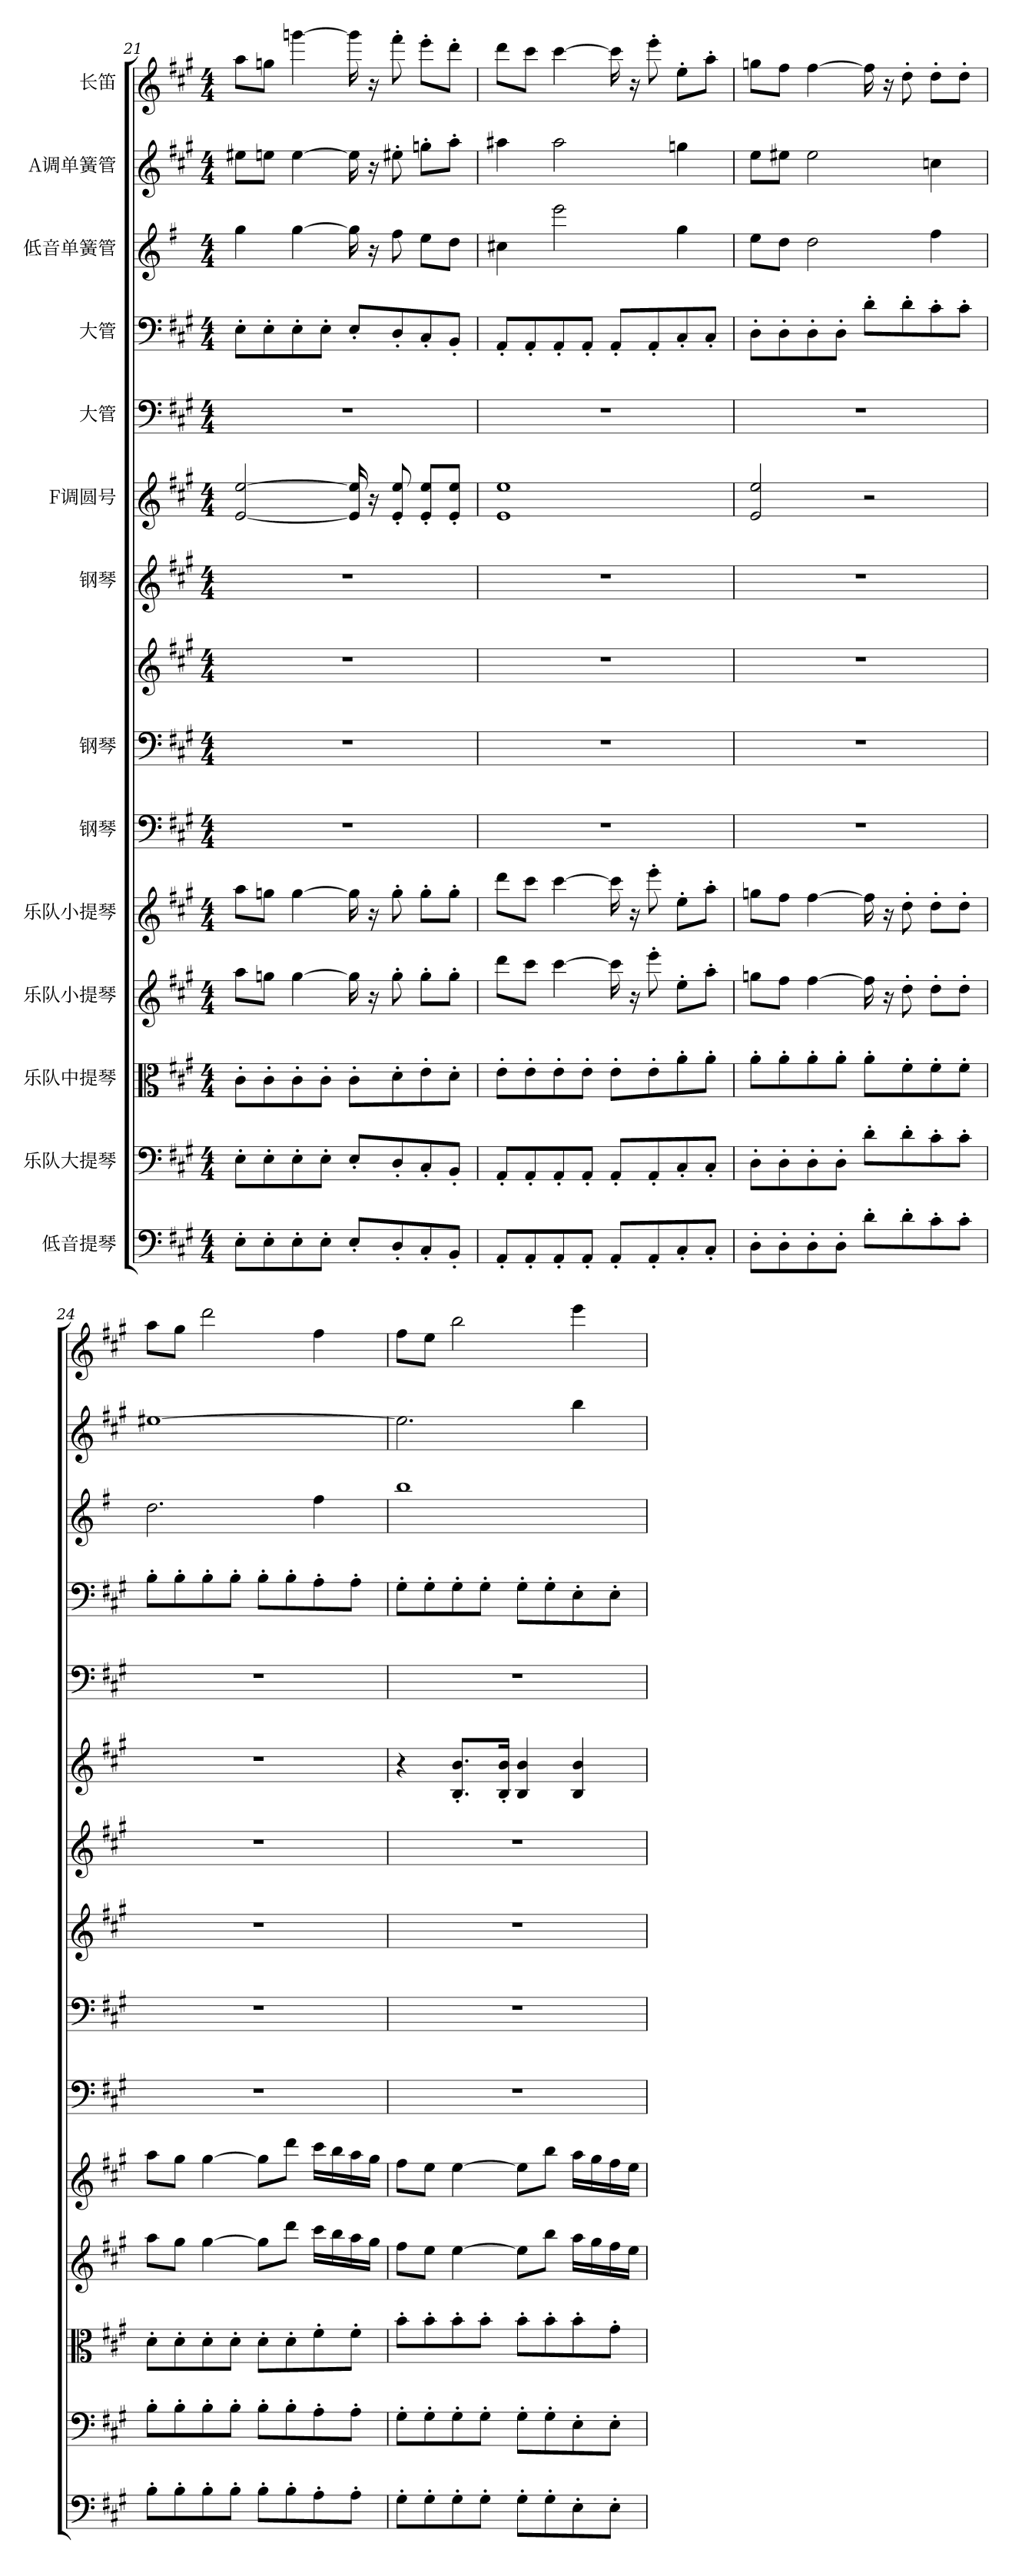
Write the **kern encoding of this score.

**kern	**kern	**kern	**kern	**kern	**kern	**kern	**kern	**kern	**kern	**kern	**kern	**kern	**kern	**kern
*part14	*part13	*part12	*part11	*part10	*part9	*part8	*part8	*part7	*part6	*part5	*part4	*part3	*part2	*part1
*staff15	*staff14	*staff13	*staff12	*staff11	*staff10	*staff9	*staff8	*staff7	*staff6	*staff5	*staff4	*staff3	*staff2	*staff1
*I"低音提琴	*I"乐队大提琴	*I"乐队中提琴	*I"乐队小提琴	*I"乐队小提琴	*I"钢琴	*I"钢琴	*	*I"钢琴	*I"F调圆号	*I"大管	*I"大管	*I"低音单簧管	*I"A调单簧管	*I"长笛
*clefF4	*clefF4	*clefC3	*clefG2	*clefG2	*clefF4	*clefF4	*clefG2	*clefG2	*clefG2	*clefF4	*clefF4	*clefG2	*clefG2	*clefG2
*ITrd7c12	*	*	*	*	*	*	*	*	*ITrd4c7	*	*	*ITrd8c14	*ITrd2c3	*
*k[f#c#g#]	*k[f#c#g#]	*k[f#c#g#]	*k[f#c#g#]	*k[f#c#g#]	*k[f#c#g#]	*k[f#c#g#]	*k[f#c#g#]	*k[f#c#g#]	*k[f#c#]	*k[f#c#g#]	*k[f#c#g#]	*k[f#]	*k[f#c#g#d#a#e#]	*k[f#c#g#]
*M4/4	*M4/4	*M4/4	*M4/4	*M4/4	*M4/4	*M4/4	*M4/4	*M4/4	*M4/4	*M4/4	*M4/4	*M4/4	*M4/4	*M4/4
=21	=21	=21	=21	=21	=21	=21	=21	=21	=21	=21	=21	=21	=21	=21
8EE'\L	8E'\L	8c#'\L	8aa\L	8aa\L	1r	1r	1r	1r	[2A/ [2a/	1r	8E'\L	4g\	8cc##X\L	8aa\L
8EE'\	8E'\	8c#'\	8ggn\J	8ggn\J	.	.	.	.	.	.	8E'\	.	8cc#X\J	8ggn\J
8EE'\	8E'\	8c#'\	[4gg\	[4gg\	.	.	.	.	.	.	8E'\	[4g\	[4cc#\	[4gggn\
8EE'\J	8E'\J	8c#'\J	.	.	.	.	.	.	.	.	8E'\J	.	.	.
8EE'/L	8E'/L	8c#'\L	16gg\]	16gg\]	.	.	.	.	16A/] 16a/]	.	8E'/L	16g\]	16cc#\]	16ggg\]
.	.	.	16r	16r	.	.	.	.	16r	.	.	16r	16r	16r
8DD'/	8D'/	8d'\	8gg'\	8gg'\	.	.	.	.	8A/' 8a/'	.	8D'/	8f#\	8cc##X'\	8fff#'\
8CC#'/	8C#'/	8e'\	8gg'\L	8gg'\L	.	.	.	.	8A/' 8a/'L	.	8C#'/	8e\L	8een'\L	8eee'\L
8BBB'/J	8BB'/J	8d'\J	8gg'\J	8gg'\J	.	.	.	.	8A/' 8a/'J	.	8BB'/J	8d\J	8ff#'\J	8ddd'\J
=22	=22	=22	=22	=22	=22	=22	=22	=22	=22	=22	=22	=22	=22	=22
8AAA'/L	8AA'/L	8e'\L	8ddd\L	8ddd\L	1r	1r	1r	1r	1A 1a	1r	8AA'/L	4c#X\	4ff##X\	8ddd\L
8AAA'/	8AA'/	8e'\	8ccc#\J	8ccc#\J	.	.	.	.	.	.	8AA'/	.	.	8ccc#\J
8AAA'/	8AA'/	8e'\	[4ccc#\	[4ccc#\	.	.	.	.	.	.	8AA'/	2ee\	2ff##\	[4ccc#\
8AAA'/J	8AA'/J	8e'\J	.	.	.	.	.	.	.	.	8AA'/J	.	.	.
8AAA'/L	8AA'/L	8e'\L	16ccc#\]	16ccc#\]	.	.	.	.	.	.	8AA'/L	.	.	16ccc#\]
.	.	.	16r	16r	.	.	.	.	.	.	.	.	.	16r
8AAA'/	8AA'/	8e'\	8eee'\	8eee'\	.	.	.	.	.	.	8AA'/	.	.	8eee'\
8CC#'/	8C#'/	8a'\	8ee'\L	8ee'\L	.	.	.	.	.	.	8C#'/	4g\	4een\	8ee'\L
8CC#'/J	8C#'/J	8a'\J	8aa'\J	8aa'\J	.	.	.	.	.	.	8C#'/J	.	.	8aa'\J
!!LO:PB:g=z
=23	=23	=23	=23	=23	=23	=23	=23	=23	=23	=23	=23	=23	=23	=23
8DD'\L	8D'\L	8a'\L	8ggn\L	8ggn\L	1r	1r	1r	1r	2A/ 2a/	1r	8D'\L	8e\L	8cc#\L	8ggn\L
8DD'\	8D'\	8a'\	8ff#\J	8ff#\J	.	.	.	.	.	.	8D'\	8d\J	8cc##X\J	8ff#\J
8DD'\	8D'\	8a'\	[4ff#\	[4ff#\	.	.	.	.	.	.	8D'\	2d\	2cc##\	[4ff#\
8DD'\J	8D'\J	8a'\J	.	.	.	.	.	.	.	.	8D'\J	.	.	.
8D'\L	8d'\L	8a'\L	16ff#\]	16ff#\]	.	.	.	.	2r	.	8d'\L	.	.	16ff#\]
.	.	.	16r	16r	.	.	.	.	.	.	.	.	.	16r
8D'\	8d'\	8f#'\	8dd'\	8dd'\	.	.	.	.	.	.	8d'\	.	.	8dd'\
8C#'\	8c#'\	8f#'\	8dd'\L	8dd'\L	.	.	.	.	.	.	8c#'\	4f#\	4an\	8dd'\L
8C#'\J	8c#'\J	8f#'\J	8dd'\J	8dd'\J	.	.	.	.	.	.	8c#'\J	.	.	8dd'\J
=24	=24	=24	=24	=24	=24	=24	=24	=24	=24	=24	=24	=24	=24	=24
8BB'\L	8B'\L	8d'\L	8aa\L	8aa\L	1r	1r	1r	1r	1r	1r	8B'\L	2.d\	[1cc##X	8aa\L
8BB'\	8B'\	8d'\	8gg#\J	8gg#\J	.	.	.	.	.	.	8B'\	.	.	8gg#\J
8BB'\	8B'\	8d'\	[4gg#\	[4gg#\	.	.	.	.	.	.	8B'\	.	.	2ddd\
8BB'\J	8B'\J	8d'\J	.	.	.	.	.	.	.	.	8B'\J	.	.	.
8BB'\L	8B'\L	8d'\L	8gg#\L]	8gg#\L]	.	.	.	.	.	.	8B'\L	.	.	.
8BB'\	8B'\	8d'\	8ddd\J	8ddd\J	.	.	.	.	.	.	8B'\	.	.	.
8AA'\	8A'\	8f#'\	16ccc#\LL	16ccc#\LL	.	.	.	.	.	.	8A'\	4f#\	.	4ff#\
.	.	.	16bb\	16bb\	.	.	.	.	.	.	.	.	.	.
8AA'\J	8A'\J	8f#'\J	16aa\	16aa\	.	.	.	.	.	.	8A'\J	.	.	.
.	.	.	16gg#\JJ	16gg#\JJ	.	.	.	.	.	.	.	.	.	.
=25	=25	=25	=25	=25	=25	=25	=25	=25	=25	=25	=25	=25	=25	=25
8GG#'\L	8G#'\L	8b'\L	8ff#\L	8ff#\L	1r	1r	1r	1r	4r	1r	8G#'\L	1b	2.cc##\]	8ff#\L
8GG#'\	8G#'\	8b'\	8ee\J	8ee\J	.	.	.	.	.	.	8G#'\	.	.	8ee\J
8GG#'\	8G#'\	8b'\	[4ee\	[4ee\	.	.	.	.	8.E/' 8.e/'L	.	8G#'\	.	.	2bb\
8GG#'\J	8G#'\J	8b'\J	.	.	.	.	.	.	.	.	8G#'\J	.	.	.
.	.	.	.	.	.	.	.	.	16E/' 16e/'Jk	.	.	.	.	.
8GG#'\L	8G#'\L	8b'\L	8ee\L]	8ee\L]	.	.	.	.	4E/ 4e/	.	8G#'\L	.	.	.
8GG#'\	8G#'\	8b'\	8bb\J	8bb\J	.	.	.	.	.	.	8G#'\	.	.	.
8EE'\	8E'\	8b'\	16aa\LL	16aa\LL	.	.	.	.	4E/ 4e/	.	8E'\	.	4gg#\	4eee\
.	.	.	16gg#\	16gg#\	.	.	.	.	.	.	.	.	.	.
8EE'\J	8E'\J	8g#'\J	16ff#\	16ff#\	.	.	.	.	.	.	8E'\J	.	.	.
.	.	.	16ee\JJ	16ee\JJ	.	.	.	.	.	.	.	.	.	.
=	=	=	=	=	=	=	=	=	=	=	=	=	=	=
*-	*-	*-	*-	*-	*-	*-	*-	*-	*-	*-	*-	*-	*-	*-
